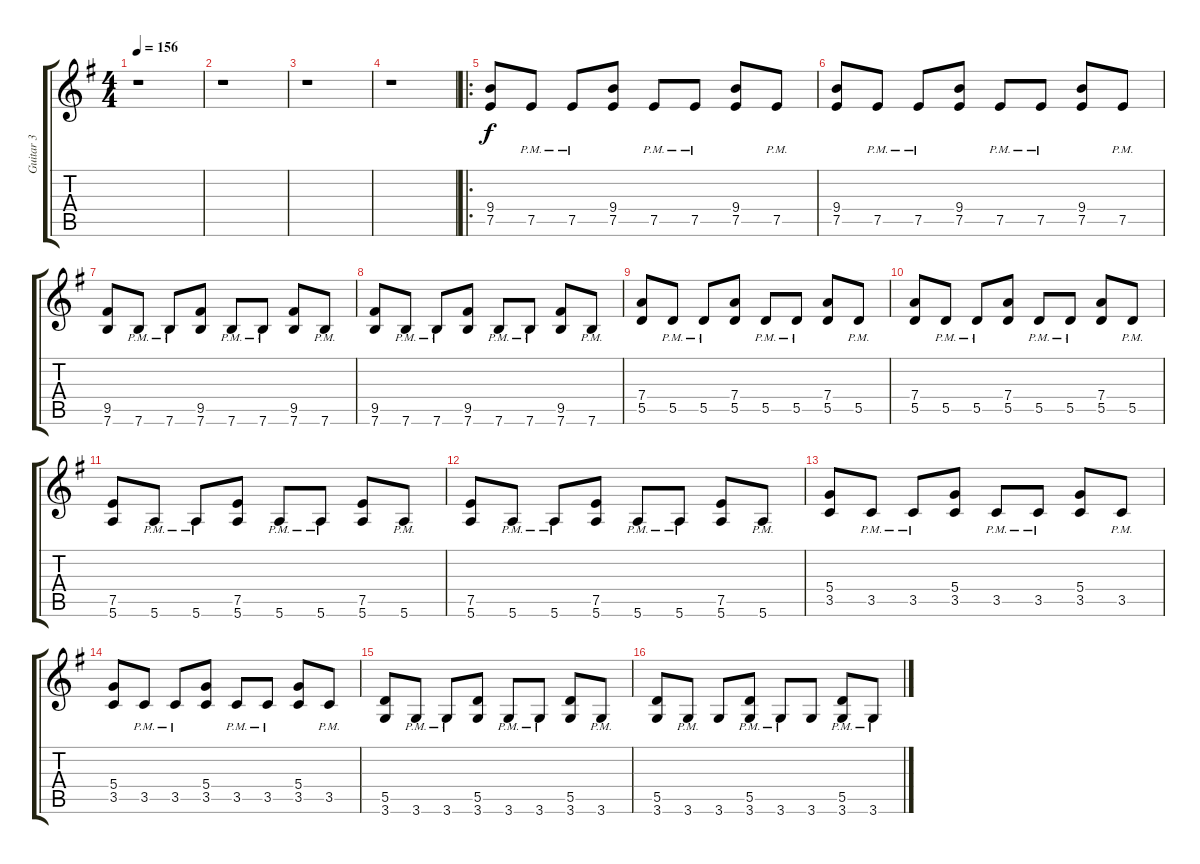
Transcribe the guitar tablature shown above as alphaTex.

\track ("Guitar 3" "Guitar 3") {instrument distortionguitar}
\staff {score tabs}
\tuning (E4 B3 G3 D3 A2 E2) {hide}
\ts (4 4)
\tempo 156
\clef g2
\ks g
r.1{dy f} |
r.1 |
r.1 |
r.1 |
\ro
(9.4 7.5).8 7.5{pm}.8 7.5{pm}.8 (9.4 7.5).8 7.5{pm}.8 7.5{pm}.8 (9.4 7.5).8 7.5{pm}.8 |
(9.4 7.5).8 7.5{pm}.8 7.5{pm}.8 (9.4 7.5).8 7.5{pm}.8 7.5{pm}.8 (9.4 7.5).8 7.5{pm}.8 |
(9.5 7.6).8 7.6{pm}.8 7.6{pm}.8 (9.5 7.6).8 7.6{pm}.8 7.6{pm}.8 (9.5 7.6).8 7.6{pm}.8 |
(9.5 7.6).8 7.6{pm}.8 7.6{pm}.8 (9.5 7.6).8 7.6{pm}.8 7.6{pm}.8 (9.5 7.6).8 7.6{pm}.8 |
(7.4 5.5).8 5.5{pm}.8 5.5{pm}.8 (7.4 5.5).8 5.5{pm}.8 5.5{pm}.8 (7.4 5.5).8 5.5{pm}.8 |
(7.4 5.5).8 5.5{pm}.8 5.5{pm}.8 (7.4 5.5).8 5.5{pm}.8 5.5{pm}.8 (7.4 5.5).8 5.5{pm}.8 |
(7.5 5.6).8 5.6{pm}.8 5.6{pm}.8 (7.5 5.6).8 5.6{pm}.8 5.6{pm}.8 (7.5 5.6).8 5.6{pm}.8 |
(7.5 5.6).8 5.6{pm}.8 5.6{pm}.8 (7.5 5.6).8 5.6{pm}.8 5.6{pm}.8 (7.5 5.6).8 5.6{pm}.8 |
(5.4 3.5).8 3.5{pm}.8 3.5{pm}.8 (5.4 3.5).8 3.5{pm}.8 3.5{pm}.8 (5.4 3.5).8 3.5{pm}.8 |
(5.4 3.5).8 3.5{pm}.8 3.5{pm}.8 (5.4 3.5).8 3.5{pm}.8 3.5{pm}.8 (5.4 3.5).8 3.5{pm}.8 |
(5.5 3.6).8 3.6{pm}.8 3.6{pm}.8 (5.5 3.6).8 3.6{pm}.8 3.6{pm}.8 (5.5 3.6).8 3.6{pm}.8 |
(5.5 3.6).8 3.6{pm}.8 3.6.8 (5.5{pm} 3.6{pm}).8 3.6{pm}.8 3.6.8 (5.5{pm} 3.6{pm}).8 3.6{pm}.8
